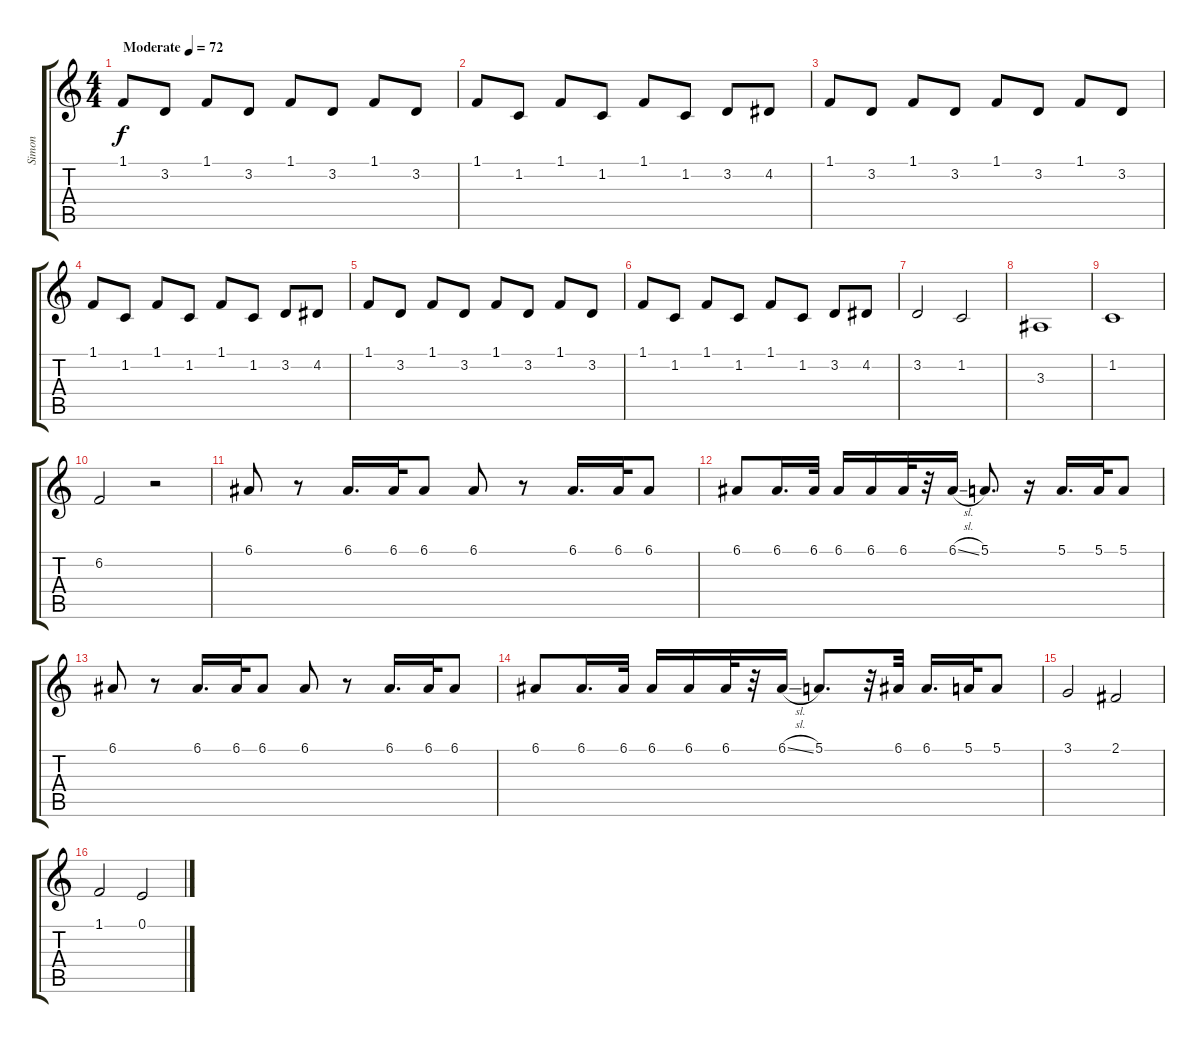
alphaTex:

\track ("Simon" "Simon") {instrument voiceoohs}
\staff {score tabs}
\tuning (E4 B3 G3 D3 A2 E2) {hide}
\ts (4 4)
\tempo (72 "Moderate")
\clef g2
\ks c
1.1.8{dy f instrument voiceoohs} 3.2.8 1.1.8 3.2.8 1.1.8 3.2.8 1.1.8 3.2.8 |
1.1.8 1.2.8 1.1.8 1.2.8 1.1.8 1.2.8 3.2.8 4.2.8 |
1.1.8 3.2.8 1.1.8 3.2.8 1.1.8 3.2.8 1.1.8 3.2.8 |
1.1.8 1.2.8 1.1.8 1.2.8 1.1.8 1.2.8 3.2.8 4.2.8 |
1.1.8 3.2.8 1.1.8 3.2.8 1.1.8 3.2.8 1.1.8 3.2.8 |
1.1.8 1.2.8 1.1.8 1.2.8 1.1.8 1.2.8 3.2.8 4.2.8 |
3.2.2 1.2.2 |
3.3.1 |
1.2.1 |
6.2.2 r.2 |
6.1.8 r.8 6.1.16{d} 6.1.32 6.1.8 6.1.8 r.8 6.1.16{d} 6.1.32 6.1.8 |
6.1.8 6.1.16{d} 6.1.32 6.1.16 6.1.16 6.1.32 r.32 6.1{sl}.16 5.1.8{d} r.16 5.1.16{d} 5.1.32 5.1.8 |
6.1.8 r.8 6.1.16{d} 6.1.32 6.1.8 6.1.8 r.8 6.1.16{d} 6.1.32 6.1.8 |
6.1.8 6.1.16{d} 6.1.32 6.1.16 6.1.16 6.1.32 r.32 6.1{sl}.16 5.1.8{d} r.32 6.1.32 6.1.16{d} 5.1.32 5.1.8 |
3.1.2 2.1.2 |
1.1.2 0.1.2
